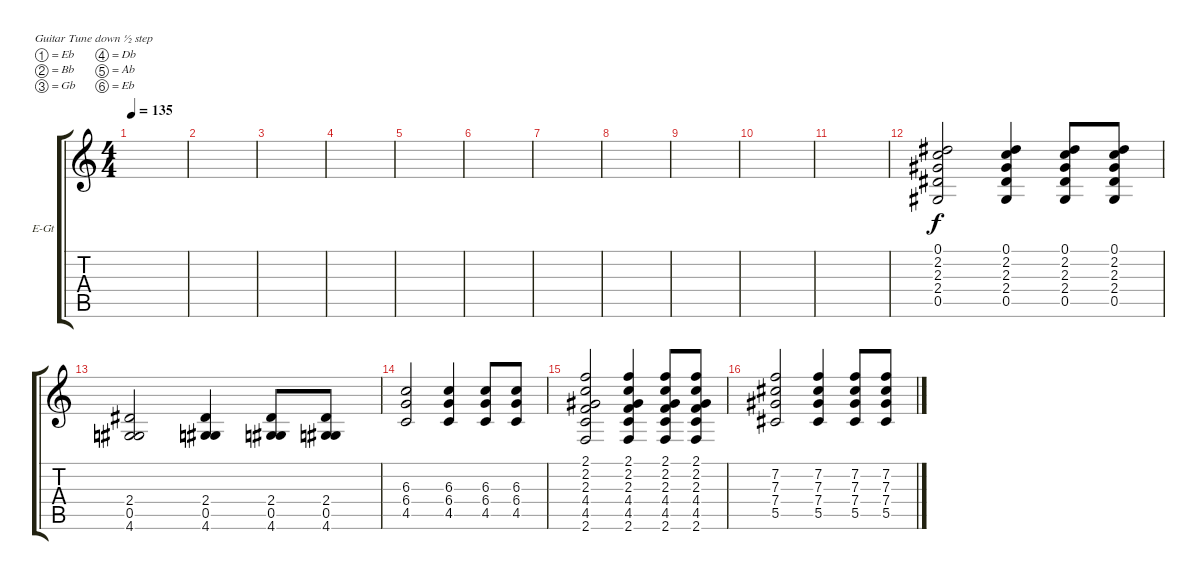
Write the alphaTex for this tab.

\defaultSystemsLayout 4
\bracketExtendMode groupsimilarinstruments
\firstSystemTrackNameOrientation horizontal
\otherSystemsTrackNameOrientation horizontal
\track ("Electric Guitar" "E-Gt") {instrument electricguitarclean}
\staff {score tabs}
\tuning (Eb4 Bb3 Gb3 Db3 Ab2 Eb2)
\ts (4 4)
\tempo 135
\clef g2
\scale
0.333333
\ks c
|
\scale
0.333333 |
\scale
0.333333 |
\scale
0.333333 |
\scale
0.333333 |
\scale
0.333333 |
\scale
0.333333 |
\scale
0.333333 |
\scale
0.333333 |
\scale
0.333333 |
\scale
0.333333 |
\scale
0.333333 (0.5 2.4 2.3 2.2 0.1).2 (0.5 2.4 2.3 2.2 0.1).4 (0.5 2.4 2.3 2.2 0.1).8 (0.5 2.4 2.3 2.2 0.1).8 |
\scale
0.333333 (0.5 2.4 4.6).2 (0.5 2.4 4.6).4 (0.5 2.4 4.6).8 (0.5 2.4 4.6).8 |
\scale
0.333333 (4.5 6.4 6.3).2 (4.5 6.4 6.3).4 (4.5 6.4 6.3).8 (4.5 6.4 6.3).8 |
\scale
0.333333 (4.5 4.4 2.6 2.3 2.2 2.1).2 (4.5 4.4 2.6 2.3 2.2 2.1).4 (4.5 4.4 2.6 2.3 2.2 2.1).8 (4.5 4.4 2.6 2.3 2.2 2.1).8 |
\scale
0.333333 (5.5 7.4 7.3 7.2).2 (5.5 7.4 7.3 7.2).4 (5.5 7.4 7.3 7.2).8 (5.5 7.4 7.3 7.2).8
